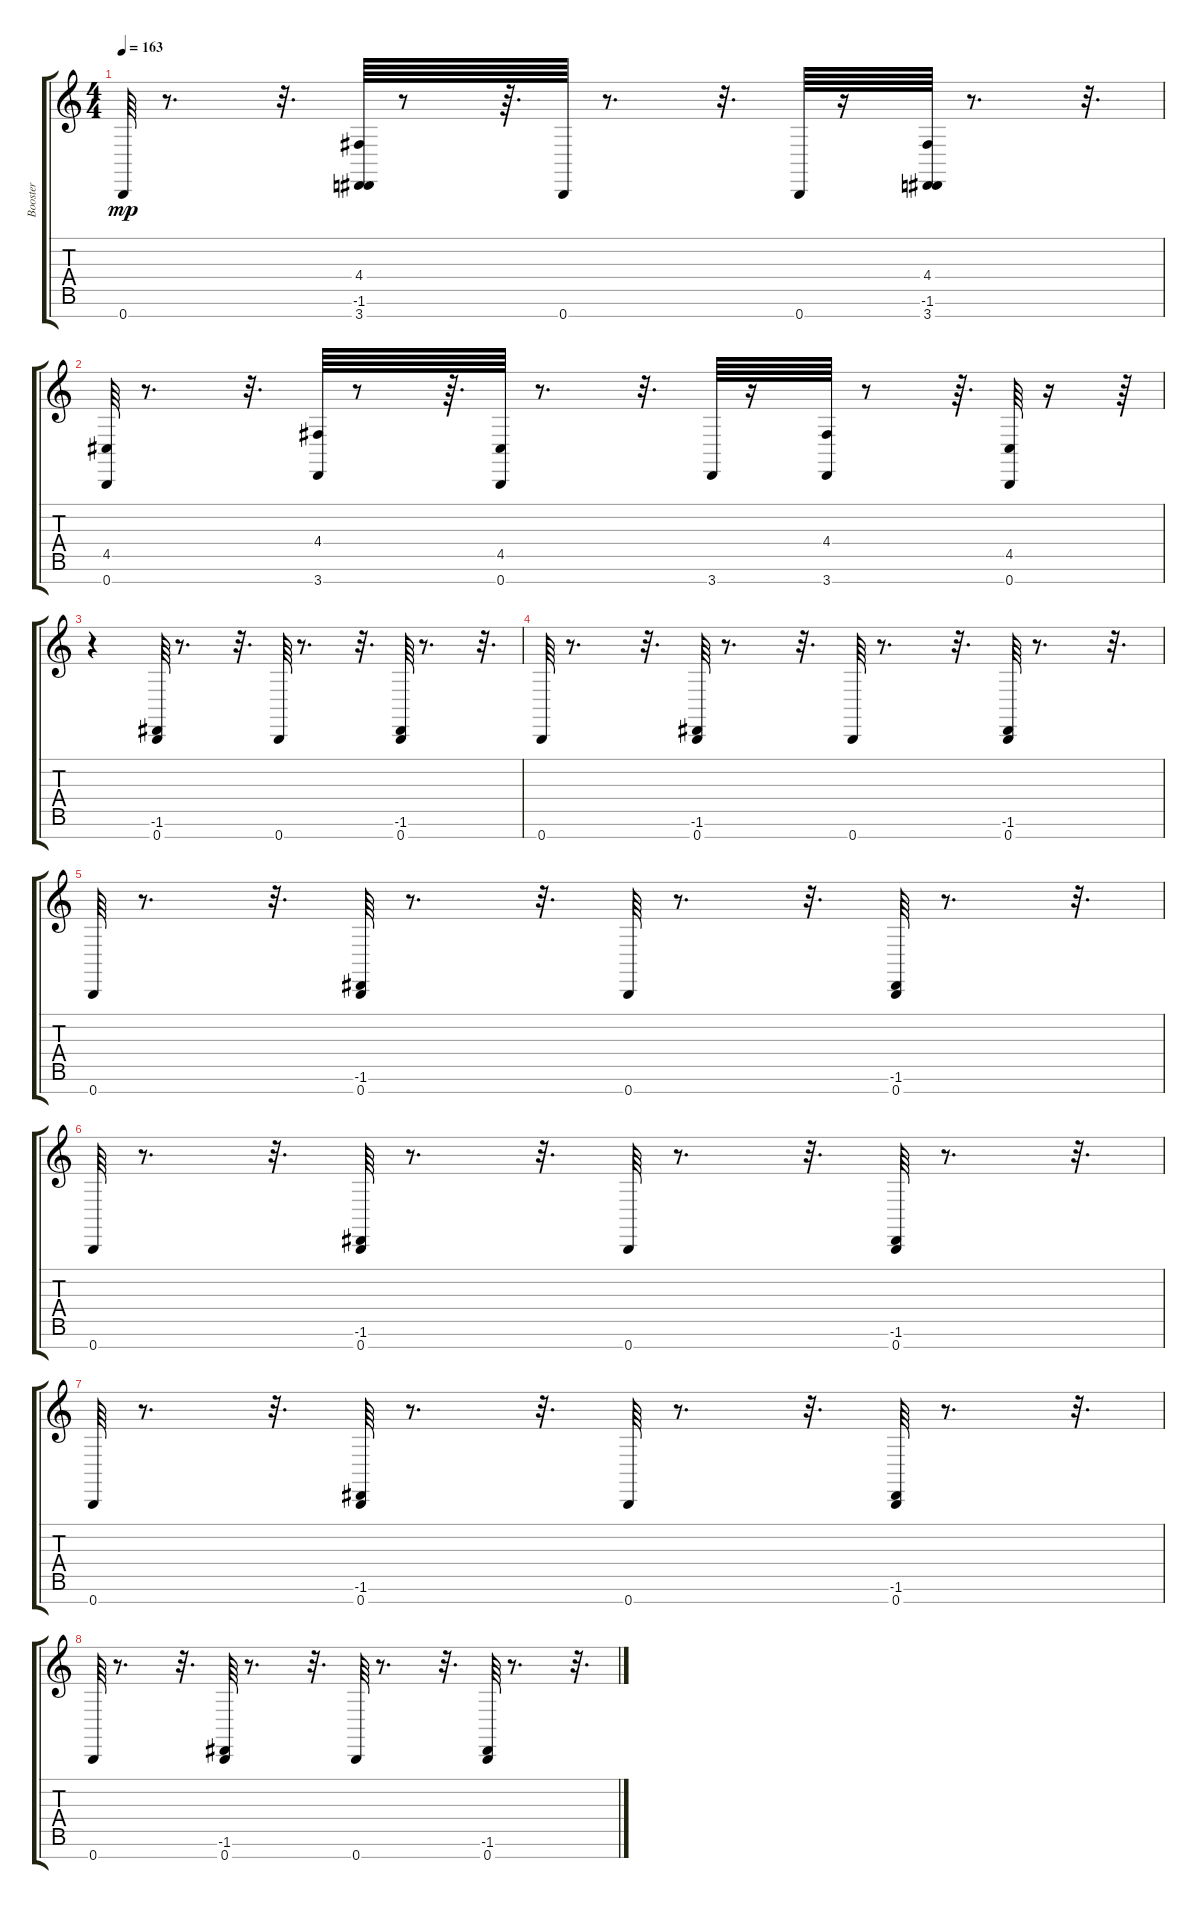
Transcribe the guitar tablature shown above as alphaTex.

\track ("Booster" "Booster") {instrument acousticgrandpiano}
\staff {score tabs}
\tuning (E4 B3 G3 D3 A2 E2 B1) {hide}
\ts (4 4)
\tempo 163
\clef g2
\ks c
0.7.64{dy mp} r.8{d} r.32{d} (4.4 -1.6 3.7).64 r.8 r.64{d} 0.7.64 r.8{d} r.32{d} 0.7.64 r.16 (4.4 -1.6 3.7).64 r.8{d} r.32{d} |
(4.5 0.7).64 r.8{d} r.32{d} (4.4 3.7).64 r.8 r.64{d} (4.5 0.7).64 r.8{d} r.32{d} 3.7.64 r.16 (4.4 3.7).64 r.8 r.64{d} (4.5 0.7).64 r.16 r.64 |
r.4 (-1.6 0.7).64 r.8{d} r.32{d} 0.7.64 r.8{d} r.32{d} (-1.6 0.7).64 r.8{d} r.32{d} |
0.7.64 r.8{d} r.32{d} (-1.6 0.7).64 r.8{d} r.32{d} 0.7.64 r.8{d} r.32{d} (-1.6 0.7).64 r.8{d} r.32{d} |
0.7.64 r.8{d} r.32{d} (-1.6 0.7).64 r.8{d} r.32{d} 0.7.64 r.8{d} r.32{d} (-1.6 0.7).64 r.8{d} r.32{d} |
0.7.64 r.8{d} r.32{d} (-1.6 0.7).64 r.8{d} r.32{d} 0.7.64 r.8{d} r.32{d} (-1.6 0.7).64 r.8{d} r.32{d} |
0.7.64 r.8{d} r.32{d} (-1.6 0.7).64 r.8{d} r.32{d} 0.7.64 r.8{d} r.32{d} (-1.6 0.7).64 r.8{d} r.32{d} |
0.7.64 r.8{d} r.32{d} (-1.6 0.7).64 r.8{d} r.32{d} 0.7.64 r.8{d} r.32{d} (-1.6 0.7).64 r.8{d} r.32{d}
